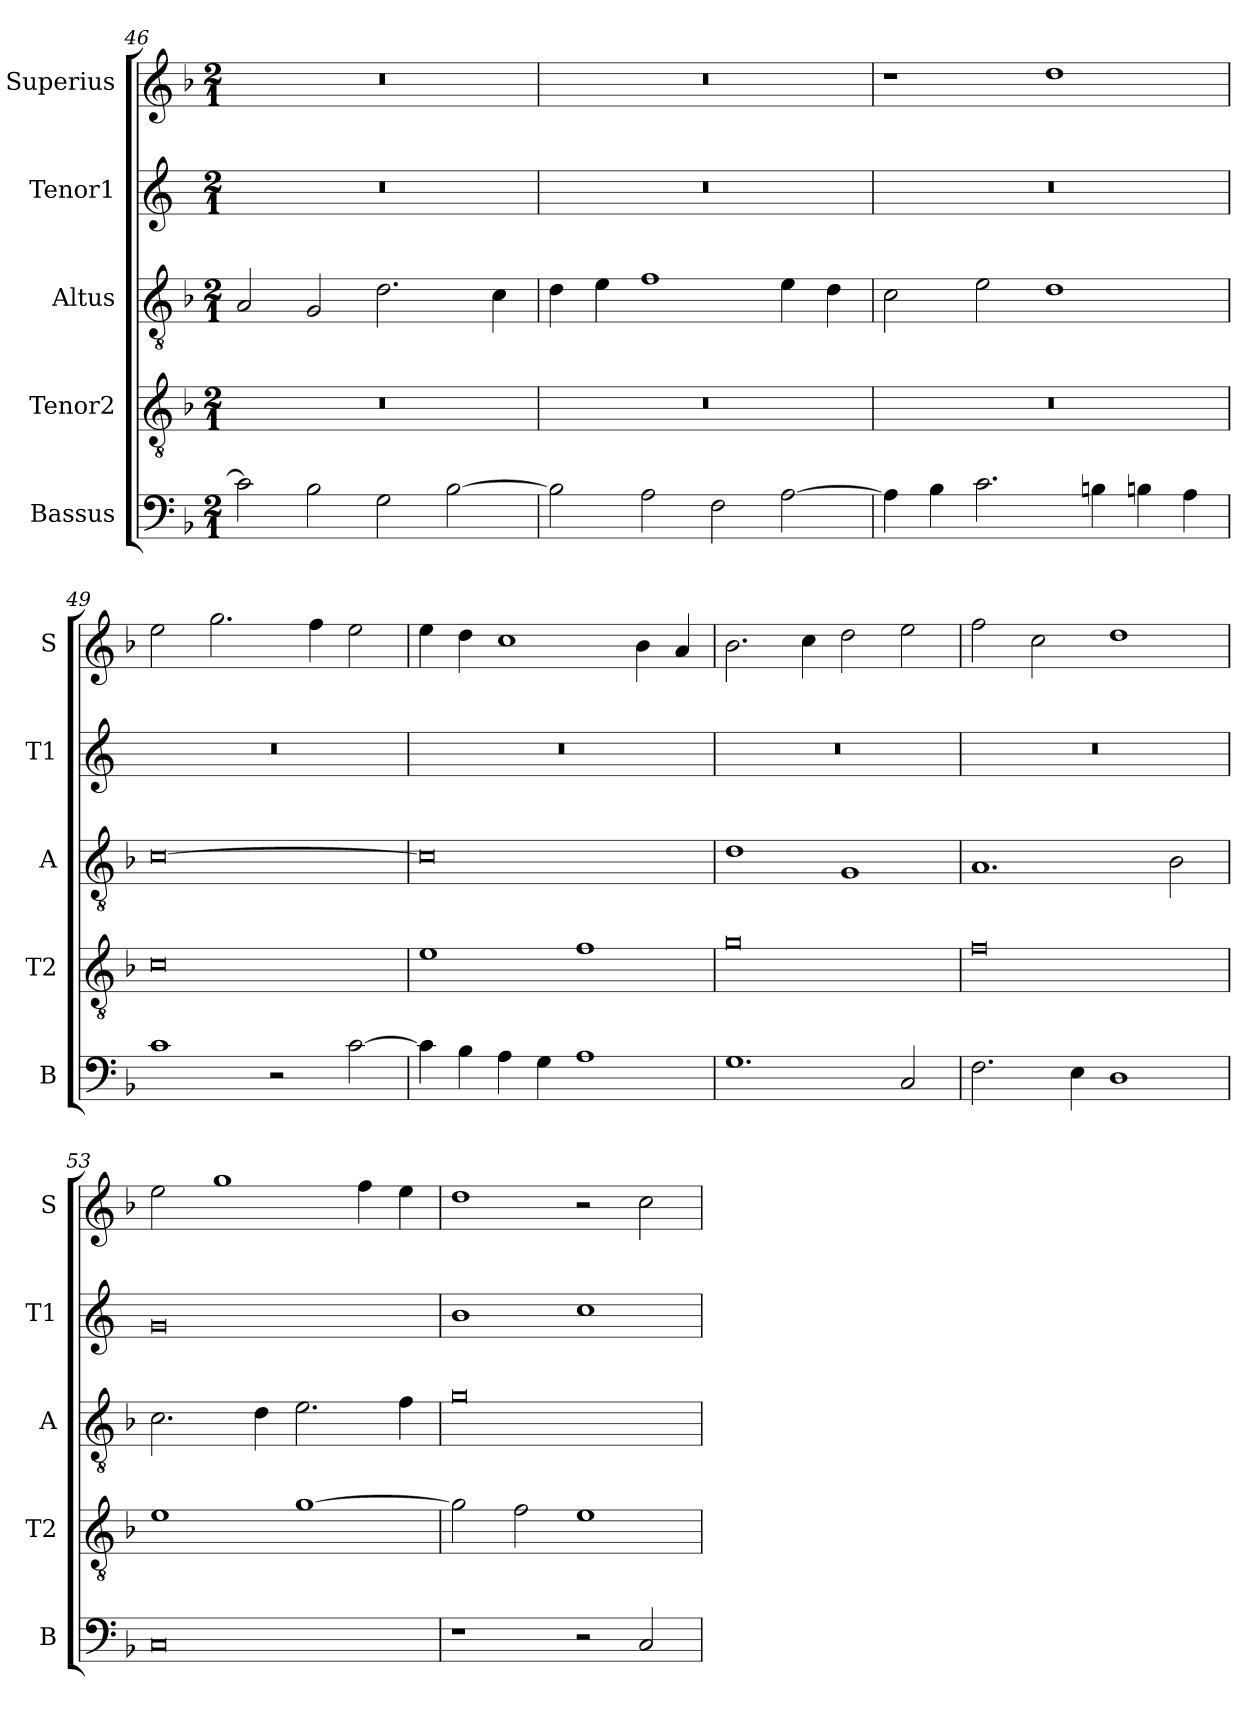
**kern	**kern	**kern	**kern	**kern
*part5	*part4	*part3	*part2	*part1
*staff5	*staff4	*staff3	*staff2	*staff1
*I"Bassus	*I"Tenor2	*I"Altus	*I"Tenor1	*I"Superius
*I'B	*I'T2	*I'A	*I'T1	*I'S
*clefF4	*clefGv2	*clefGv2	*clefG2	*clefG2
*k[b-]	*k[b-]	*k[b-]	*k[]	*k[b-]
*M2/1	*M2/1	*M2/1	*M2/1	*M2/1
=46	=46	=46	=46	=46
2c\]	0r	2A/	0r	0r
2B-\	.	2G/	.	.
2G\	.	2.d\	.	.
[2B-\	.	.	.	.
.	.	4c\	.	.
=47	=47	=47	=47	=47
2B-\]	0r	4d\	0r	0r
.	.	4e\	.	.
2A\	.	1f	.	.
2F\	.	.	.	.
[2A\	.	4e\	.	.
.	.	4d\	.	.
=48	=48	=48	=48	=48
4A\]	0r	2c\	0r	1r
4B-\	.	.	.	.
2.c\	.	2e\	.	.
.	.	1d	.	1dd
4Bn\	.	.	.	.
4Bn\	.	.	.	.
4A\	.	.	.	.
=49	=49	=49	=49	=49
1c	0c	[0c	0r	2ee\
.	.	.	.	2.gg\
2r	.	.	.	.
.	.	.	.	4ff\
[2c\	.	.	.	2ee\
=50	=50	=50	=50	=50
4c\]	1e	0c]	0r	4ee\
4B-\	.	.	.	4dd\
4A\	.	.	.	1cc
4G\	.	.	.	.
1A	1f	.	.	.
.	.	.	.	4b-\
.	.	.	.	4a/
=51	=51	=51	=51	=51
1.G	0g	1d	0r	2.b-\
.	.	.	.	4cc\
.	.	1G	.	2dd\
2C/	.	.	.	2ee\
=52	=52	=52	=52	=52
2.F\	0f	1.A	0r	2ff\
.	.	.	.	2cc\
4E\	.	.	.	.
1D	.	.	.	1dd
.	.	2B-\	.	.
=53	=53	=53	=53	=53
0C	1e	2.c\	0g	2ee\
.	.	.	.	1gg
.	.	4d\	.	.
.	[1g	2.e\	.	.
.	.	.	.	4ff\
.	.	4f\	.	4ee\
=54	=54	=54	=54	=54
1r	2g\]	0g	1b	1dd
.	2f\	.	.	.
2r	1e	.	1cc	2r
2C/	.	.	.	2cc\
=	=	=	=	=
*-	*-	*-	*-	*-
